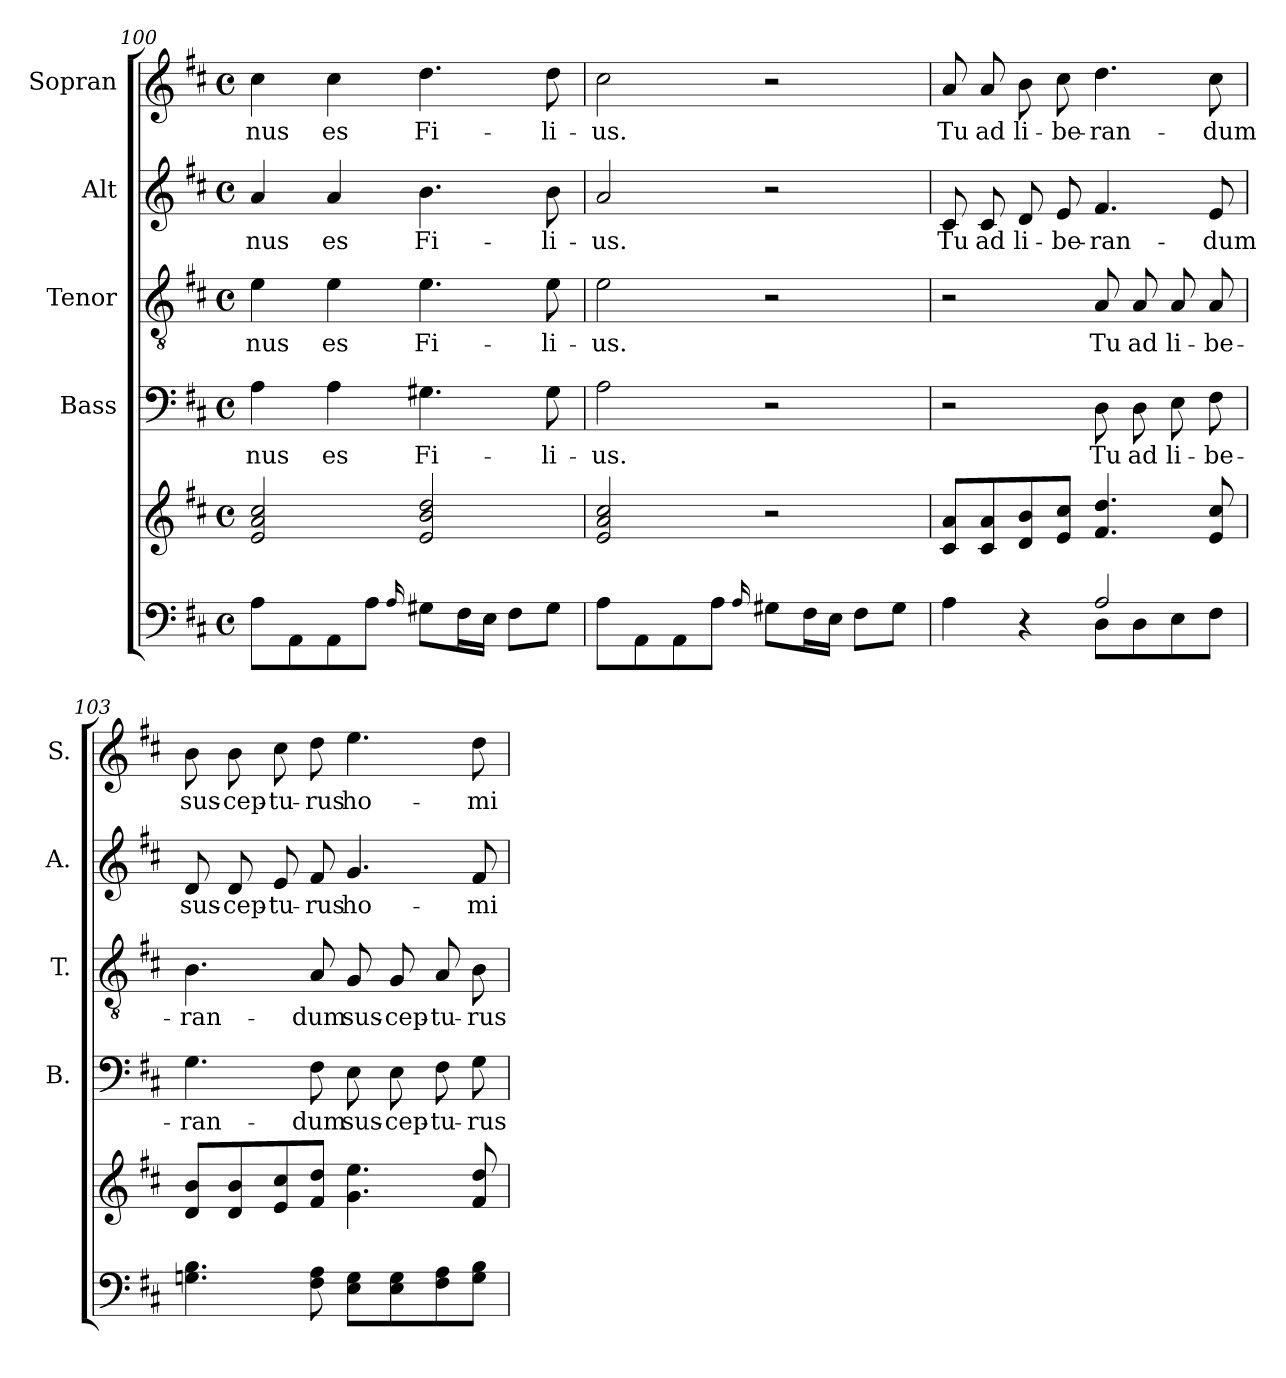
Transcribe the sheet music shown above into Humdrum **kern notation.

**kern	**kern	**kern	**text	**kern	**text	**kern	**text	**kern	**text
*part5	*part5	*part4	*part4	*part3	*part3	*part2	*part2	*part1	*part1
*staff6	*staff5	*staff4	*staff4	*staff3	*staff3	*staff2	*staff2	*staff1	*staff1
*	*	*I"Bass	*	*I"Tenor	*	*I"Alt	*	*I"Sopran	*
*	*	*I'B.	*	*I'T.	*	*I'A.	*	*I'S.	*
*clefF4	*clefG2	*clefF4	*	*clefGv2	*	*clefG2	*	*clefG2	*
*k[f#c#]	*k[f#c#]	*k[f#c#]	*	*k[f#c#]	*	*k[f#c#]	*	*k[f#c#]	*
*D:	*D:	*D:	*	*D:	*	*D:	*	*D:	*
*M4/4	*M4/4	*M4/4	*	*M4/4	*	*M4/4	*	*M4/4	*
*met(c)	*met(c)	*met(c)	*	*met(c)	*	*met(c)	*	*met(c)	*
=100	=100	=100	=100	=100	=100	=100	=100	=100	=100
!	!	!	!LO:LY:b	!	!LO:LY:b	!	!LO:LY:b	!	!LO:LY:b
8A\L	2e/ 2a/ 2cc#/	4A\	-nus	4e\	-nus	4a/	-nus	4cc#\	-nus
8AA\	.	.	.	.	.	.	.	.	.
!	!	!	!LO:LY:b	!	!LO:LY:b	!	!LO:LY:b	!	!LO:LY:b
8AA\	.	4A\	es	4e\	es	4a/	es	4cc#\	es
8A\J	.	.	.	.	.	.	.	.	.
16qqA/	.	.	.	.	.	.	.	.	.
!	!	!	!LO:LY:b	!	!LO:LY:b	!	!LO:LY:b	!	!LO:LY:b
8G#X\L	2e/ 2b/ 2dd/	4.G#X\	Fi-	4.e\	Fi-	4.b\	Fi-	4.dd\	Fi-
16F#\L	.	.	.	.	.	.	.	.	.
16E\JJ	.	.	.	.	.	.	.	.	.
8F#\L	.	.	.	.	.	.	.	.	.
!	!	!	!LO:LY:b	!	!LO:LY:b	!	!LO:LY:b	!	!LO:LY:b
8G#\J	.	8G#\	-li-	8e\	-li-	8b\	-li-	8dd\	-li-
=101	=101	=101	=101	=101	=101	=101	=101	=101	=101
!	!	!	!LO:LY:b	!	!LO:LY:b	!	!LO:LY:b	!	!LO:LY:b
8A\L	2e/ 2a/ 2cc#/	2A\	-us.	2e\	-us.	2a/	-us.	2cc#\	-us.
8AA\	.	.	.	.	.	.	.	.	.
8AA\	.	.	.	.	.	.	.	.	.
8A\J	.	.	.	.	.	.	.	.	.
16qqA/	.	.	.	.	.	.	.	.	.
8G#X\L	2r	2r	.	2r	.	2r	.	2r	.
16F#\L	.	.	.	.	.	.	.	.	.
16E\JJ	.	.	.	.	.	.	.	.	.
8F#\L	.	.	.	.	.	.	.	.	.
8G#\J	.	.	.	.	.	.	.	.	.
!!LO:LB:g=z
=102	=102	=102	=102	=102	=102	=102	=102	=102	=102
*^	*	*	*	*	*	*	*	*	*
!	!	!	!	!	!	!	!	!LO:LY:b	!	!LO:LY:b
4A\	2ryy	8c#/ 8a/L	2r	.	2r	.	8c#/	Tu	8a/	Tu
!	!	!	!	!	!	!	!	!LO:LY:b	!	!LO:LY:b
.	.	8c#/ 8a/	.	.	.	.	8c#/	ad	8a/	ad
!	!	!	!	!	!	!	!	!LO:LY:b	!	!LO:LY:b
4r	.	8d/ 8b/	.	.	.	.	8d/	li-	8b\	li-
!	!	!	!	!	!	!	!	!LO:LY:b	!	!LO:LY:b
.	.	8e/ 8cc#/J	.	.	.	.	8e/	-be-	8cc#\	-be-
!	!	!	!	!LO:LY:b	!	!LO:LY:b	!	!LO:LY:b	!	!LO:LY:b
2A/	8D\L	4.f#/ 4.dd/	8D\	Tu	8A/	Tu	4.f#/	-ran-	4.dd\	-ran-
!	!	!	!	!LO:LY:b	!	!LO:LY:b	!	!	!	!
.	8D\	.	8D\	ad	8A/	ad	.	.	.	.
!	!	!	!	!LO:LY:b	!	!LO:LY:b	!	!	!	!
.	8E\	.	8E\	li-	8A/	li-	.	.	.	.
!	!	!	!	!LO:LY:b	!	!LO:LY:b	!	!LO:LY:b	!	!LO:LY:b
.	8F#\J	8e/ 8cc#/	8F#\	-be-	8A/	-be-	8e/	-dum	8cc#\	-dum
=103	=103	=103	=103	=103	=103	=103	=103	=103	=103	=103
!	!	!	!	!LO:LY:b	!	!LO:LY:b	!	!LO:LY:b	!	!LO:LY:b
*v	*v	*	*	*	*	*	*	*	*	*
4.Gn\ 4.B\	8d/ 8b/L	4.G\	-ran-	4.B\	-ran-	8d/	sus-	8b\	sus-
!	!	!	!	!	!	!	!LO:LY:b	!	!LO:LY:b
.	8d/ 8b/	.	.	.	.	8d/	-cep-	8b\	-cep-
!	!	!	!	!	!	!	!LO:LY:b	!	!LO:LY:b
.	8e/ 8cc#/	.	.	.	.	8e/	-tu-	8cc#\	-tu-
!	!	!	!LO:LY:b	!	!LO:LY:b	!	!LO:LY:b	!	!LO:LY:b
8F#\ 8A\	8f#/ 8dd/J	8F#\	-dum	8A/	-dum	8f#/	-rus	8dd\	-rus
!	!	!	!LO:LY:b	!	!LO:LY:b	!	!LO:LY:b	!	!LO:LY:b
8E\ 8G\L	4.g\ 4.ee\	8E\	sus-	8G/	sus-	4.g/	ho-	4.ee\	ho-
!	!	!	!LO:LY:b	!	!LO:LY:b	!	!	!	!
8E\ 8G\	.	8E\	-cep-	8G/	-cep-	.	.	.	.
!	!	!	!LO:LY:b	!	!LO:LY:b	!	!	!	!
8F#\ 8A\	.	8F#\	-tu-	8A/	-tu-	.	.	.	.
!	!	!	!LO:LY:b	!	!LO:LY:b	!	!LO:LY:b	!	!LO:LY:b
8G\ 8B\J	8f#/ 8dd/	8G\	-rus	8B\	-rus	8f#/	-mi-	8dd\	-mi-
=	=	=	=	=	=	=	=	=	=
*-	*-	*-	*-	*-	*-	*-	*-	*-	*-
